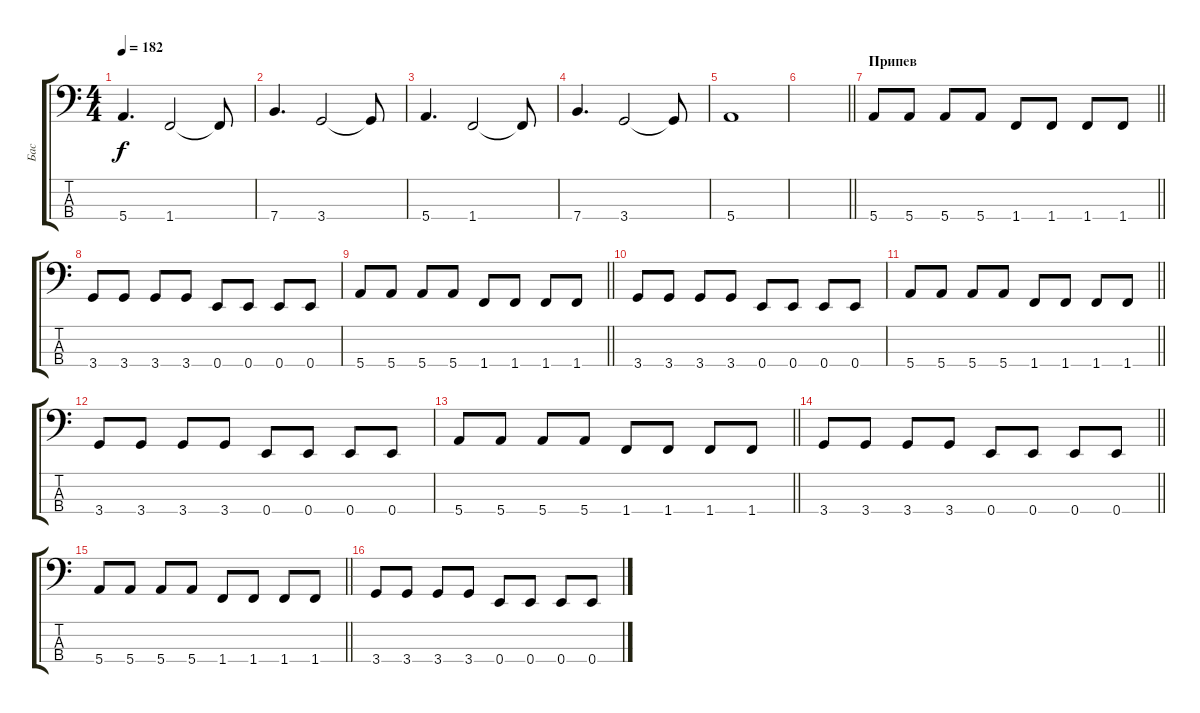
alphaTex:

\track ("Бас" "Бас") {instrument electricbasspick}
\staff {score tabs}
\tuning (G2 D2 A1 E1) {hide}
\ts (4 4)
\tempo 182
\clef f4
\ks c
5.4.4{d dy f} 1.4.2 1.4{t}.8 |
7.4.4{d} 3.4.2 3.4{t}.8 |
5.4.4{d} 1.4.2 1.4{t}.8 |
7.4.4{d} 3.4.2 3.4{t}.8 |
5.4.1 |
\barLineRight lightlight
|
\section ("" "Припев")
\barLineRight lightlight
5.4.8 5.4.8 5.4.8 5.4.8 1.4.8 1.4.8 1.4.8 1.4.8 |
3.4.8 3.4.8 3.4.8 3.4.8 0.4.8 0.4.8 0.4.8 0.4.8 |
\barLineRight lightlight
5.4.8 5.4.8 5.4.8 5.4.8 1.4.8 1.4.8 1.4.8 1.4.8 |
3.4.8 3.4.8 3.4.8 3.4.8 0.4.8 0.4.8 0.4.8 0.4.8 |
\barLineRight lightlight
5.4.8 5.4.8 5.4.8 5.4.8 1.4.8 1.4.8 1.4.8 1.4.8 |
3.4.8 3.4.8 3.4.8 3.4.8 0.4.8 0.4.8 0.4.8 0.4.8 |
\barLineRight lightlight
5.4.8 5.4.8 5.4.8 5.4.8 1.4.8 1.4.8 1.4.8 1.4.8 |
\barLineRight lightlight
3.4.8 3.4.8 3.4.8 3.4.8 0.4.8 0.4.8 0.4.8 0.4.8 |
\section ("" "")
\barLineRight lightlight
5.4.8 5.4.8 5.4.8 5.4.8 1.4.8 1.4.8 1.4.8 1.4.8 |
3.4.8 3.4.8 3.4.8 3.4.8 0.4.8 0.4.8 0.4.8 0.4.8
